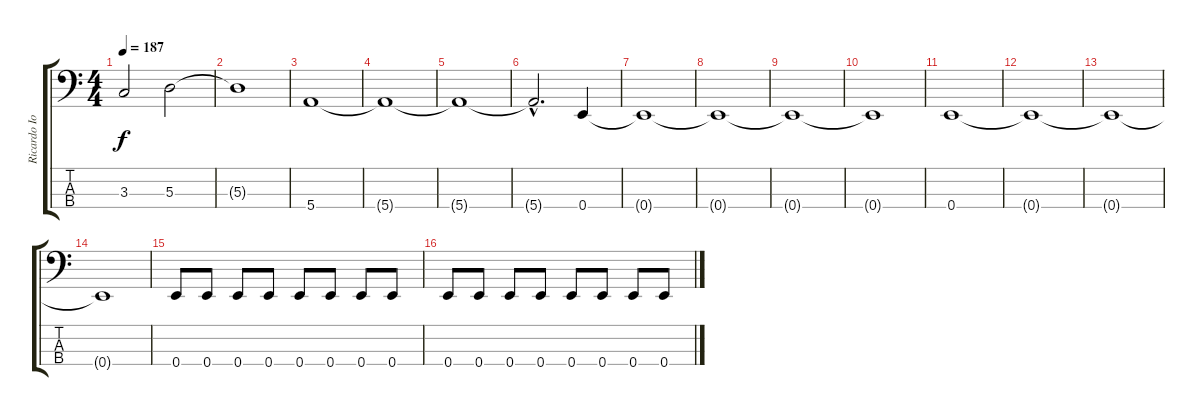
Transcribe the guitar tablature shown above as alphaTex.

\track ("Ricardo Iorio (bajo)" "Ricardo Io") {instrument electricbassfinger}
\staff {score tabs}
\tuning (G2 D2 A1 E1) {hide}
\ts (4 4)
\tempo 187
\clef f4
\ks c
3.3{t}.2{dy f} 5.3.2 |
5.3{t}.1 |
5.4.1 |
5.4{t}.1 |
5.4{t}.1 |
5.4{hac t}.2{d} 0.4.4 |
0.4{t}.1 |
0.4{t}.1 |
0.4{t}.1 |
0.4{t}.1 |
0.4.1 |
0.4{t}.1 |
0.4{t}.1 |
0.4{t}.1 |
0.4.8 0.4.8 0.4.8 0.4.8 0.4.8 0.4.8 0.4.8 0.4.8 |
0.4.8 0.4.8 0.4.8 0.4.8 0.4.8 0.4.8 0.4.8 0.4.8
